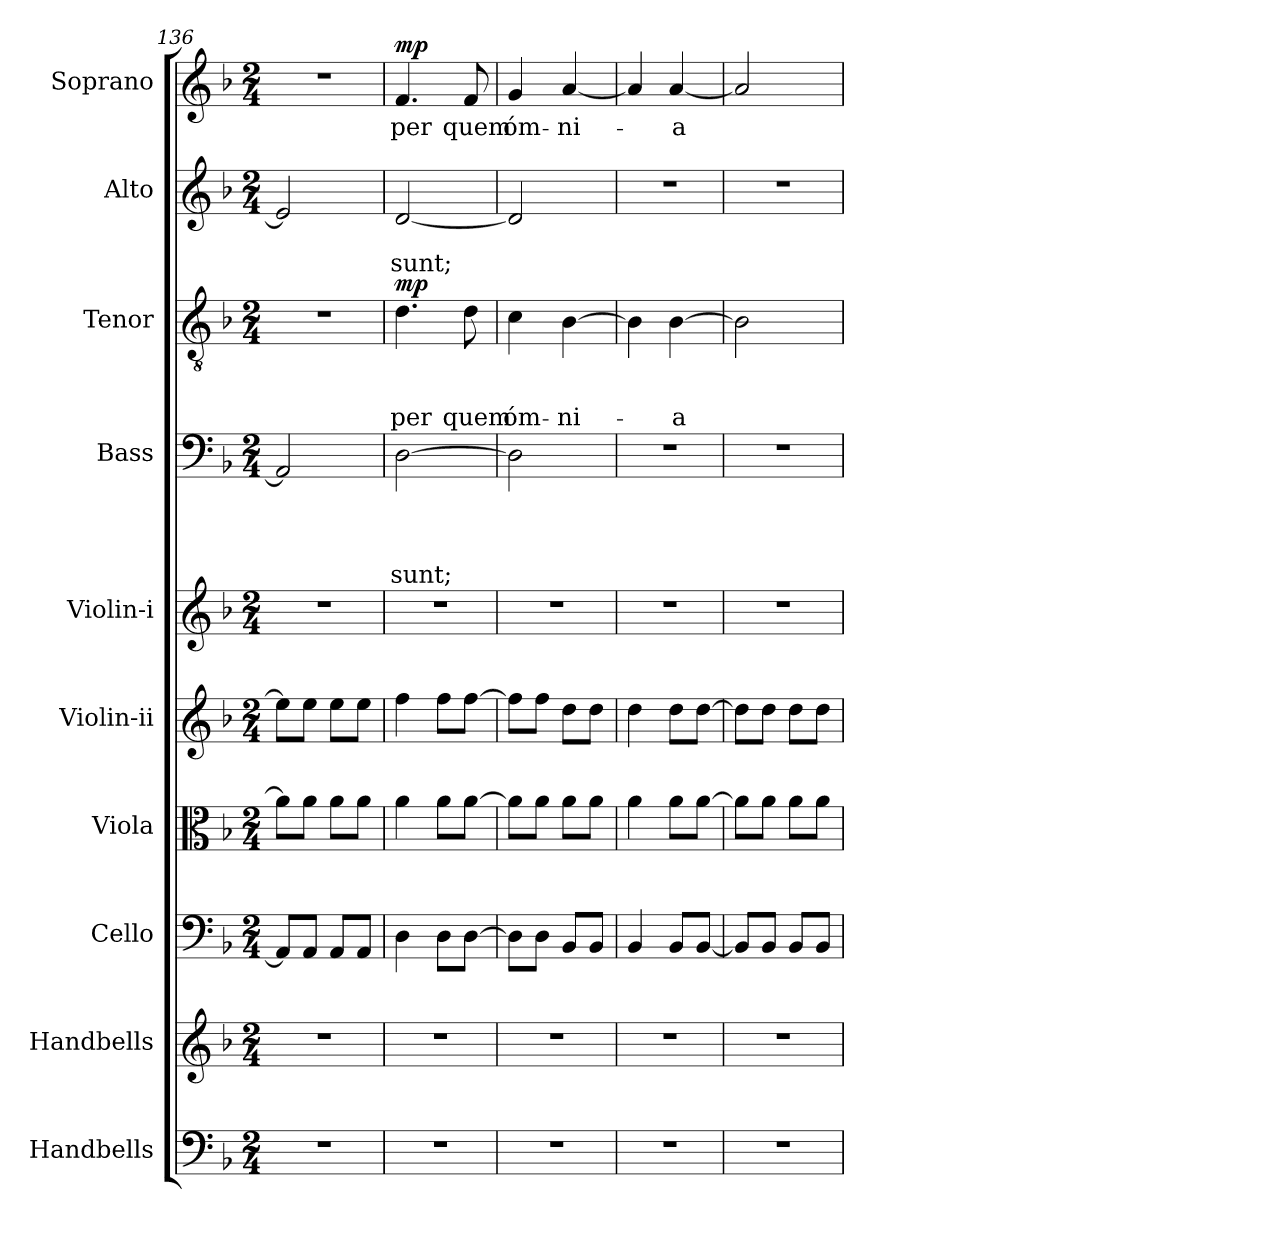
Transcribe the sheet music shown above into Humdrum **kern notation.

**kern	**kern	**kern	**kern	**kern	**kern	**kern	**text	**text	**text	**text	**kern	**text	**text	**text	**dynam	**kern	**text	**text	**kern	**text	**dynam
*part10	*part9	*part8	*part7	*part6	*part5	*part4	*part4	*part4	*part4	*part4	*part3	*part3	*part3	*part3	*part3	*part2	*part2	*part2	*part1	*part1	*part1
*staff10	*staff9	*staff8	*staff7	*staff6	*staff5	*staff4	*staff4	*staff4	*staff4	*staff4	*staff3	*staff3	*staff3	*staff3	*staff3	*staff2	*staff2	*staff2	*staff1	*staff1	*staff1
*I"Handbells	*I"Handbells	*I"Cello	*I"Viola	*I"Violin-ii	*I"Violin-i	*I"Bass	*	*	*	*	*I"Tenor	*	*	*	*	*I"Alto	*	*	*I"Soprano	*	*
*	*	*	*I'Vla.	*I'Vln.-ii	*I'Vln.-i	*I'B	*	*	*	*	*I'T	*	*	*	*	*I'A	*	*	*I'S	*	*
*clefF4	*clefG2	*clefF4	*clefC3	*clefG2	*clefG2	*clefF4	*	*	*	*	*clefGv2	*	*	*	*	*clefG2	*	*	*clefG2	*	*
*k[b-]	*k[b-]	*k[b-]	*k[b-]	*k[b-]	*k[b-]	*k[b-]	*	*	*	*	*k[b-]	*	*	*	*	*k[b-]	*	*	*k[b-]	*	*
*F:	*F:	*F:	*F:	*F:	*F:	*F:	*	*	*	*	*F:	*	*	*	*	*F:	*	*	*F:	*	*
*M2/4	*M2/4	*M2/4	*M2/4	*M2/4	*M2/4	*M2/4	*	*	*	*	*M2/4	*	*	*	*	*M2/4	*	*	*M2/4	*	*
=136	=136	=136	=136	=136	=136	=136	=136	=136	=136	=136	=136	=136	=136	=136	=136	=136	=136	=136	=136	=136	=136
!LO:N:vis=1	!LO:N:vis=1	!	!	!	!LO:N:vis=1	!	!	!	!	!	!LO:N:vis=1	!	!	!	!	!	!	!	!LO:N:vis=1	!	!
2r	2r	8AA/L]	8a\L]	8ee\L]	2r	2AA/]	.	.	.	.	2r	.	.	.	.	2e/]	.	.	2r	.	.
.	.	8AA/J	8a\J	8ee\J	.	.	.	.	.	.	.	.	.	.	.	.	.	.	.	.	.
.	.	8AA/L	8a\L	8ee\L	.	.	.	.	.	.	.	.	.	.	.	.	.	.	.	.	.
.	.	8AA/J	8a\J	8ee\J	.	.	.	.	.	.	.	.	.	.	.	.	.	.	.	.	.
=137	=137	=137	=137	=137	=137	=137	=137	=137	=137	=137	=137	=137	=137	=137	=137	=137	=137	=137	=137	=137	=137
!LO:N:vis=1	!LO:N:vis=1	!	!	!	!LO:N:vis=1	!	!	!	!	!LO:LY:b	!	!	!	!LO:LY:b	!LO:DY:a	!	!	!LO:LY:b	!	!LO:LY:b	!LO:DY:a
2r	2r	4D\	4a\	4ff\	2r	[>2D\	.	.	.	sunt;	4.d\	.	.	per	mp	[<2d/	.	sunt;	4.f/	per	mp
.	.	8D\L	8a\L	8ff\L	.	.	.	.	.	.	.	.	.	.	.	.	.	.	.	.	.
!	!	!	!	!	!	!	!	!	!	!	!	!	!	!LO:LY:b	!	!	!	!	!	!LO:LY:b	!
.	.	[>8D\J	[>8a\J	[>8ff\J	.	.	.	.	.	.	8d\	.	.	quem	.	.	.	.	8f/	quem	.
=138	=138	=138	=138	=138	=138	=138	=138	=138	=138	=138	=138	=138	=138	=138	=138	=138	=138	=138	=138	=138	=138
!LO:N:vis=1	!LO:N:vis=1	!	!	!	!LO:N:vis=1	!	!	!	!	!	!	!	!	!LO:LY:b	!	!	!	!	!	!LO:LY:b	!
2r	2r	8D\L]	8a\L]	8ff\L]	2r	2D\]	.	.	.	.	4c\	.	.	óm-	.	2d/]	.	.	4g/	óm-	.
.	.	8D\J	8a\J	8ff\J	.	.	.	.	.	.	.	.	.	.	.	.	.	.	.	.	.
!	!	!	!	!	!	!	!	!	!	!	!	!	!	!LO:LY:b	!	!	!	!	!	!LO:LY:b	!
.	.	8BB-/L	8a\L	8dd\L	.	.	.	.	.	.	[>4B-\	.	.	-ni-	.	.	.	.	[<4a/	-ni-	.
.	.	8BB-/J	8a\J	8dd\J	.	.	.	.	.	.	.	.	.	.	.	.	.	.	.	.	.
=139	=139	=139	=139	=139	=139	=139	=139	=139	=139	=139	=139	=139	=139	=139	=139	=139	=139	=139	=139	=139	=139
!LO:N:vis=1	!LO:N:vis=1	!	!	!	!LO:N:vis=1	!LO:N:vis=1	!	!	!	!	!	!	!	!	!	!LO:N:vis=1	!	!	!	!	!
2r	2r	4BB-/	4a\	4dd\	2r	2r	.	.	.	.	4B-\]	.	.	.	.	2r	.	.	4a/]	.	.
!	!	!	!	!	!	!	!	!	!	!	!	!	!	!LO:LY:b	!	!	!	!	!	!LO:LY:b	!
.	.	8BB-/L	8a\L	8dd\L	.	.	.	.	.	.	[>4B-\	.	.	-a	.	.	.	.	[<4a/	-a	.
.	.	[<8BB-/J	[>8a\J	[>8dd\J	.	.	.	.	.	.	.	.	.	.	.	.	.	.	.	.	.
=140	=140	=140	=140	=140	=140	=140	=140	=140	=140	=140	=140	=140	=140	=140	=140	=140	=140	=140	=140	=140	=140
!LO:N:vis=1	!LO:N:vis=1	!	!	!	!LO:N:vis=1	!LO:N:vis=1	!	!	!	!	!	!	!	!	!	!LO:N:vis=1	!	!	!	!	!
2r	2r	8BB-/L]	8a\L]	8dd\L]	2r	2r	.	.	.	.	2B-\]	.	.	.	.	2r	.	.	2a/]	.	.
.	.	8BB-/J	8a\J	8dd\J	.	.	.	.	.	.	.	.	.	.	.	.	.	.	.	.	.
.	.	8BB-/L	8a\L	8dd\L	.	.	.	.	.	.	.	.	.	.	.	.	.	.	.	.	.
.	.	8BB-/J	8a\J	8dd\J	.	.	.	.	.	.	.	.	.	.	.	.	.	.	.	.	.
=	=	=	=	=	=	=	=	=	=	=	=	=	=	=	=	=	=	=	=	=	=
*-	*-	*-	*-	*-	*-	*-	*-	*-	*-	*-	*-	*-	*-	*-	*-	*-	*-	*-	*-	*-	*-
